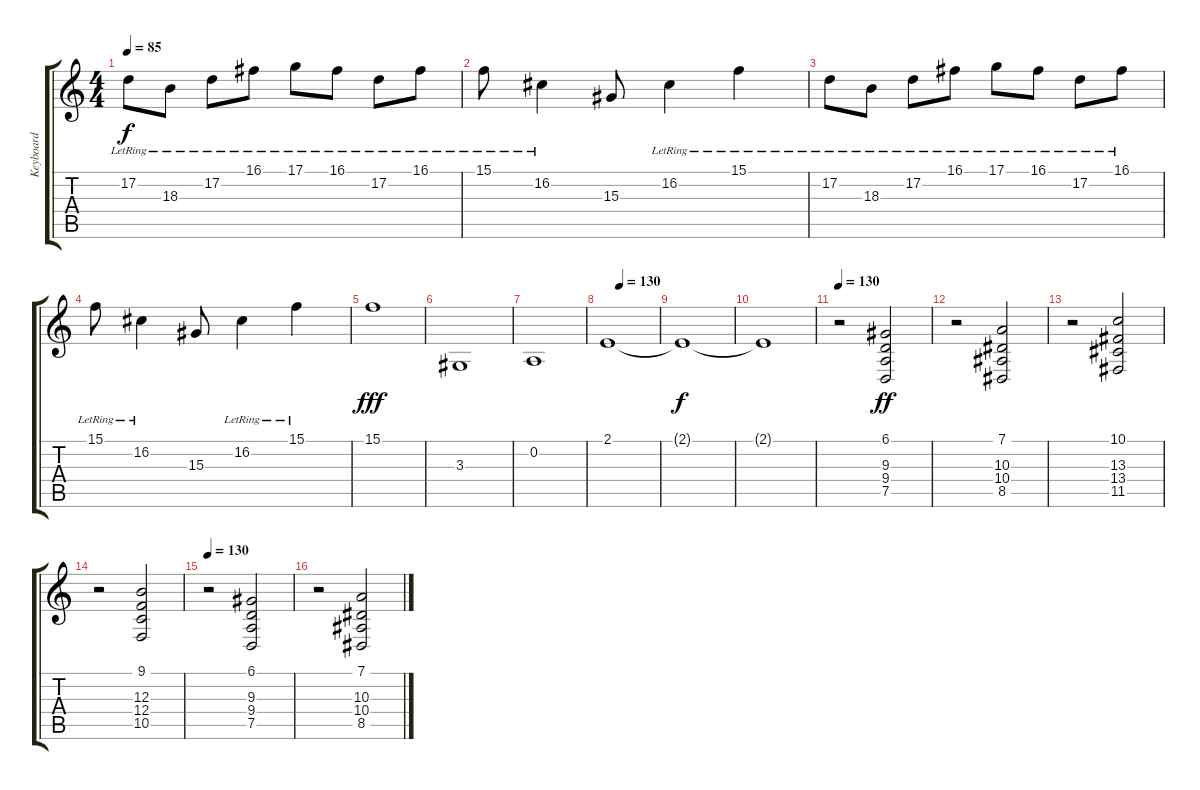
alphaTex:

\track ("Keyboard" "Keyboard") {instrument choiraahs}
\staff {score tabs}
\tuning (D4 A3 F3 C3 G2 D2) {hide}
\ts (4 4)
\tempo 85
\clef g2
\ks c
17.2{lr}.8{dy f} 18.3{lr}.8 17.2{lr}.8 16.1{lr}.8 17.1{lr}.8 16.1{lr}.8 17.2{lr}.8 16.1{lr}.8 |
15.1{lr}.8 16.2{lr}.4 15.3.8 16.2{lr}.4 15.1{lr}.4 |
17.2{lr}.8 18.3{lr}.8 17.2{lr}.8 16.1{lr}.8 17.1{lr}.8 16.1{lr}.8 17.2{lr}.8 16.1{lr}.8 |
15.1{lr}.8 16.2{lr}.4 15.3.8 16.2{lr}.4 15.1{lr}.4 |
15.1.1{dy fff} |
3.3.1 |
0.2.1 |
\tempo (130 0.25)
2.1.1 |
2.1{t}.1{dy f} |
2.1{t}.1 |
\tempo 130
r.2{volume 11 instrument choiraahs} (6.1 9.3 9.4 7.5).2{dy ff} |
r.2 (7.1 10.3 10.4 8.5).2 |
r.2 (10.1 13.3 13.4 11.5).2 |
r.2 (9.1 12.3 12.4 10.5).2 |
\tempo 130
r.2 (6.1 9.3 9.4 7.5).2 |
r.2 (7.1 10.3 10.4 8.5).2
